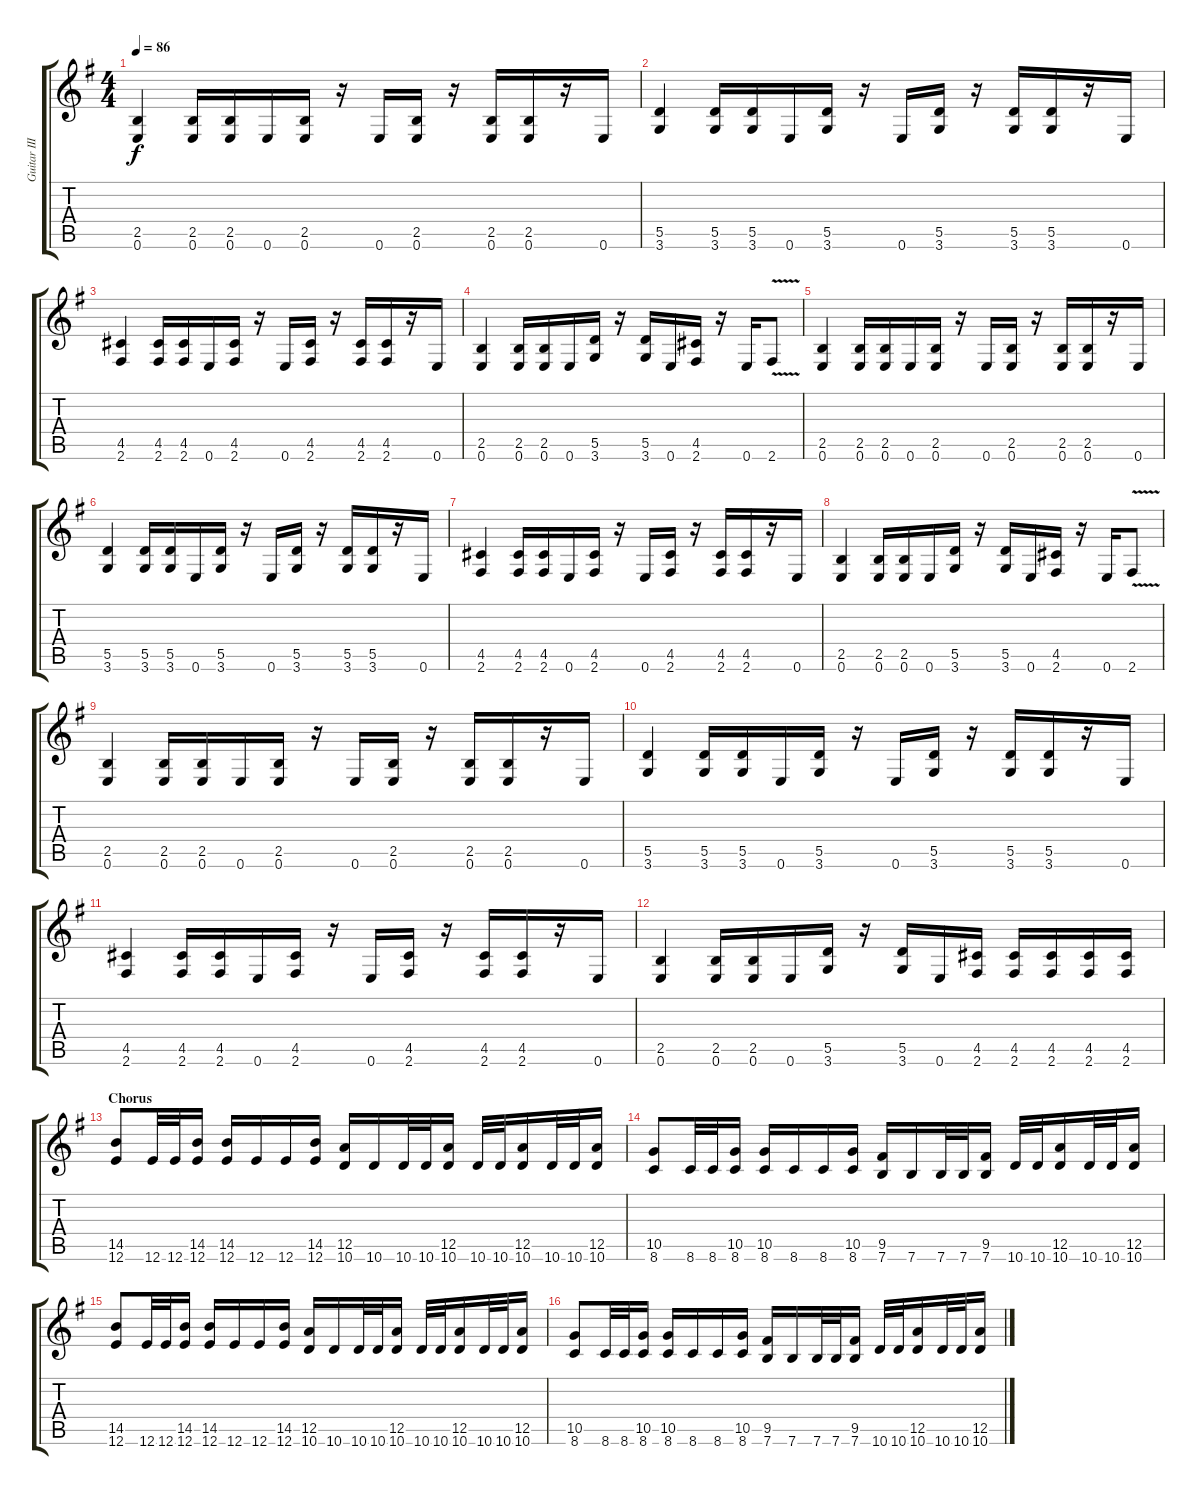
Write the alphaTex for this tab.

\track ("Guitar III" "Guitar III") {instrument distortionguitar}
\staff {score tabs}
\tuning (E4 B3 G3 D3 A2 E2) {hide}
\ts (4 4)
\tempo 86
\clef g2
\ks eminor
(2.5 0.6).4{dy f} (2.5 0.6).16 (2.5 0.6).16 0.6.16 (2.5 0.6).16 r.16 0.6.16 (2.5 0.6).16 r.16 (2.5 0.6).16 (2.5 0.6).16 r.16 0.6.16 |
(5.5 3.6).4 (5.5 3.6).16 (5.5 3.6).16 0.6.16 (5.5 3.6).16 r.16 0.6.16 (5.5 3.6).16 r.16 (5.5 3.6).16 (5.5 3.6).16 r.16 0.6.16 |
(4.5 2.6).4 (4.5 2.6).16 (4.5 2.6).16 0.6.16 (4.5 2.6).16 r.16 0.6.16 (4.5 2.6).16 r.16 (4.5 2.6).16 (4.5 2.6).16 r.16 0.6.16 |
(2.5 0.6).4 (2.5 0.6).16 (2.5 0.6).16 0.6.16 (5.5 3.6).16 r.16 (5.5 3.6).16 0.6.16 (4.5 2.6).16 r.16 0.6.16 2.6{v}.8 |
(2.5 0.6).4 (2.5 0.6).16 (2.5 0.6).16 0.6.16 (2.5 0.6).16 r.16 0.6.16 (2.5 0.6).16 r.16 (2.5 0.6).16 (2.5 0.6).16 r.16 0.6.16 |
(5.5 3.6).4 (5.5 3.6).16 (5.5 3.6).16 0.6.16 (5.5 3.6).16 r.16 0.6.16 (5.5 3.6).16 r.16 (5.5 3.6).16 (5.5 3.6).16 r.16 0.6.16 |
(4.5 2.6).4 (4.5 2.6).16 (4.5 2.6).16 0.6.16 (4.5 2.6).16 r.16 0.6.16 (4.5 2.6).16 r.16 (4.5 2.6).16 (4.5 2.6).16 r.16 0.6.16 |
(2.5 0.6).4 (2.5 0.6).16 (2.5 0.6).16 0.6.16 (5.5 3.6).16 r.16 (5.5 3.6).16 0.6.16 (4.5 2.6).16 r.16 0.6.16 2.6{v}.8 |
(2.5 0.6).4 (2.5 0.6).16 (2.5 0.6).16 0.6.16 (2.5 0.6).16 r.16 0.6.16 (2.5 0.6).16 r.16 (2.5 0.6).16 (2.5 0.6).16 r.16 0.6.16 |
(5.5 3.6).4 (5.5 3.6).16 (5.5 3.6).16 0.6.16 (5.5 3.6).16 r.16 0.6.16 (5.5 3.6).16 r.16 (5.5 3.6).16 (5.5 3.6).16 r.16 0.6.16 |
(4.5 2.6).4 (4.5 2.6).16 (4.5 2.6).16 0.6.16 (4.5 2.6).16 r.16 0.6.16 (4.5 2.6).16 r.16 (4.5 2.6).16 (4.5 2.6).16 r.16 0.6.16 |
(2.5 0.6).4 (2.5 0.6).16 (2.5 0.6).16 0.6.16 (5.5 3.6).16 r.16 (5.5 3.6).16 0.6.16 (4.5 2.6).16 (4.5 2.6).16 (4.5 2.6).16 (4.5 2.6).16 (4.5 2.6).16 |
\section ("" "Chorus")
(14.5 12.6).8{instrument distortionguitar} 12.6.32 12.6.32 (14.5 12.6).16 (14.5 12.6).16 12.6.16 12.6.16 (14.5 12.6).16 (12.5 10.6).16 10.6.16 10.6.32 10.6.32 (12.5 10.6).16 10.6.32 10.6.32 (12.5 10.6).16 10.6.32 10.6.32 (12.5 10.6).16 |
(10.5 8.6).8 8.6.32 8.6.32 (10.5 8.6).16 (10.5 8.6).16 8.6.16 8.6.16 (10.5 8.6).16 (9.5 7.6).16 7.6.16 7.6.32 7.6.32 (9.5 7.6).16 10.6.32 10.6.32 (12.5 10.6).16 10.6.32 10.6.32 (12.5 10.6).16 |
(14.5 12.6).8 12.6.32 12.6.32 (14.5 12.6).16 (14.5 12.6).16 12.6.16 12.6.16 (14.5 12.6).16 (12.5 10.6).16 10.6.16 10.6.32 10.6.32 (12.5 10.6).16 10.6.32 10.6.32 (12.5 10.6).16 10.6.32 10.6.32 (12.5 10.6).16 |
(10.5 8.6).8 8.6.32 8.6.32 (10.5 8.6).16 (10.5 8.6).16 8.6.16 8.6.16 (10.5 8.6).16 (9.5 7.6).16 7.6.16 7.6.32 7.6.32 (9.5 7.6).16 10.6.32 10.6.32 (12.5 10.6).16 10.6.32 10.6.32 (12.5 10.6).16
